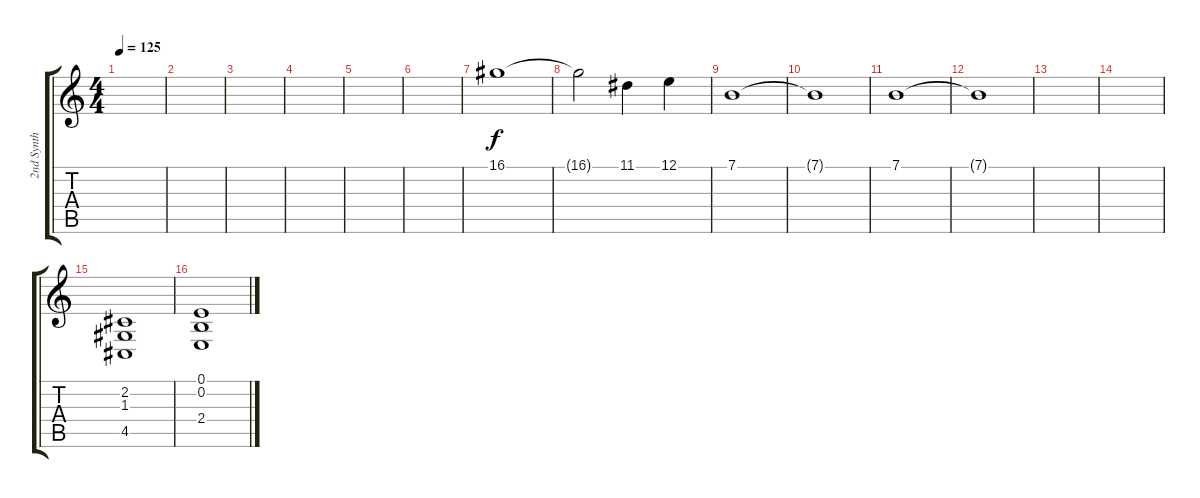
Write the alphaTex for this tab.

\track ("2nd Synth" "2nd Synth") {instrument choiraahs}
\staff {score tabs}
\tuning (E4 B3 G3 D3 A2 E2) {hide}
\ts (4 4)
\tempo 125
\clef g2
\ks c
|
|
|
|
|
|
16.1.1 |
16.1{t}.2 11.1.4 12.1.4 |
7.1.1 |
7.1{t}.1 |
7.1.1 |
7.1{t}.1 |
|
|
(2.2 1.3 4.5).1 |
(0.1 0.2 2.4).1
